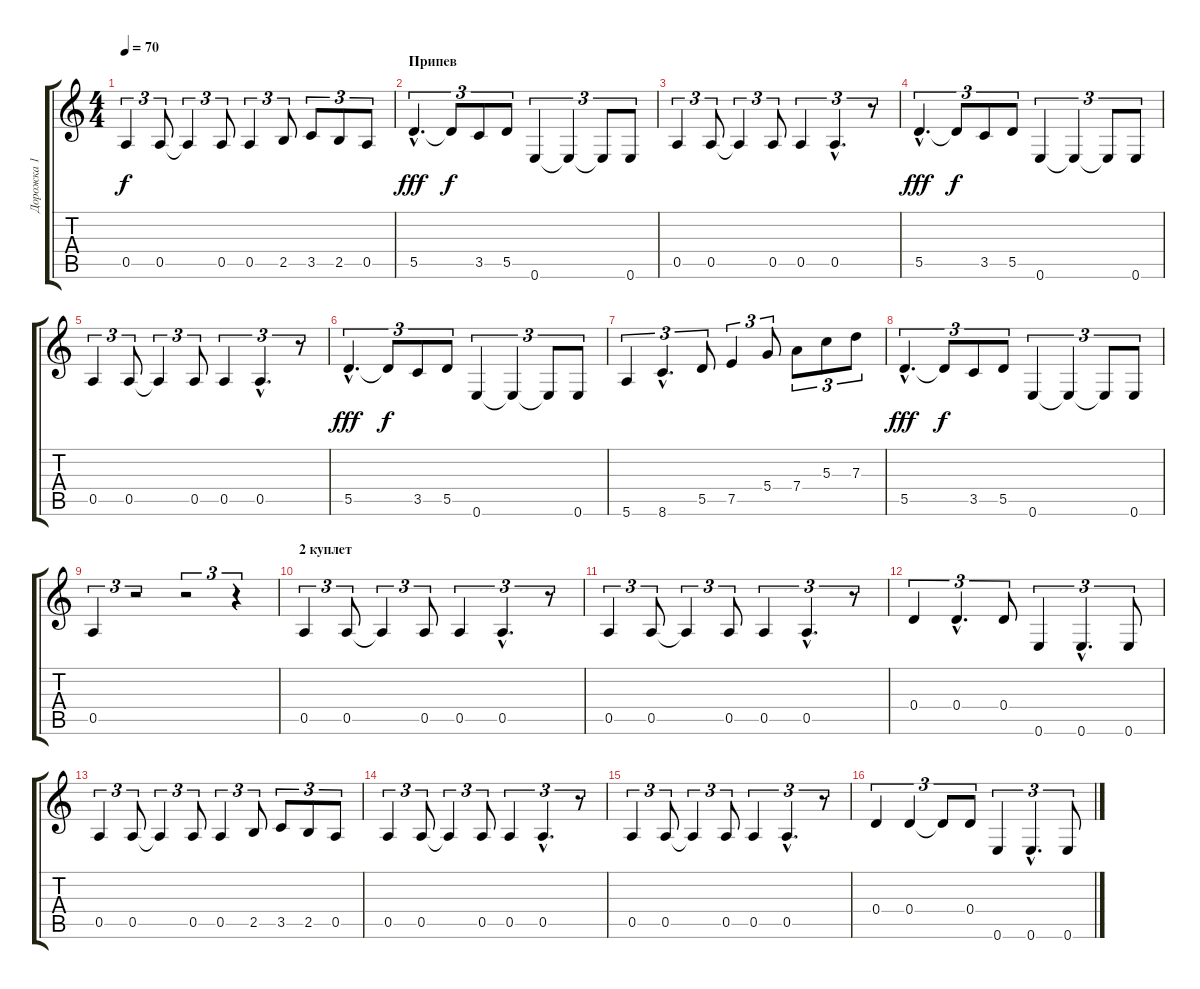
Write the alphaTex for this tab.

\track ("Дорожка 1" "Дорожка 1") {instrument electricbasspick}
\staff {score tabs}
\tuning (E4 B3 G3 D3 A2 E2) {hide}
\ts (4 4)
\tempo 70
\clef g2
\ks c
0.5.4{tu (3 2) dy f} 0.5.8{tu (3 2)} 0.5{t}.4{tu (3 2)} 0.5.8{tu (3 2)} 0.5.4{tu (3 2)} 2.5.8{tu (3 2)} 3.5.8{tu (3 2)} 2.5.8{tu (3 2)} 0.5.8{tu (3 2)} |
\section ("" "Припев")
5.5{hac}.4{d tu (3 2) dy fff} 5.5{t}.8{tu (3 2) dy f} 3.5.8{tu (3 2)} 5.5.8{tu (3 2)} 0.6.4{tu (3 2)} 0.6{t}.4{tu (3 2)} 0.6{t}.8{tu (3 2)} 0.6.8{tu (3 2)} |
0.5.4{tu (3 2)} 0.5.8{tu (3 2)} 0.5{t}.4{tu (3 2)} 0.5.8{tu (3 2)} 0.5.4{tu (3 2)} 0.5{hac}.4{d tu (3 2)} r.8{tu (3 2)} |
5.5{hac}.4{d tu (3 2) dy fff} 5.5{t}.8{tu (3 2) dy f} 3.5.8{tu (3 2)} 5.5.8{tu (3 2)} 0.6.4{tu (3 2)} 0.6{t}.4{tu (3 2)} 0.6{t}.8{tu (3 2)} 0.6.8{tu (3 2)} |
0.5.4{tu (3 2)} 0.5.8{tu (3 2)} 0.5{t}.4{tu (3 2)} 0.5.8{tu (3 2)} 0.5.4{tu (3 2)} 0.5{hac}.4{d tu (3 2)} r.8{tu (3 2)} |
5.5{hac}.4{d tu (3 2) dy fff} 5.5{t}.8{tu (3 2) dy f} 3.5.8{tu (3 2)} 5.5.8{tu (3 2)} 0.6.4{tu (3 2)} 0.6{t}.4{tu (3 2)} 0.6{t}.8{tu (3 2)} 0.6.8{tu (3 2)} |
5.6.4{tu (3 2)} 8.6{hac}.4{d tu (3 2)} 5.5.8{tu (3 2)} 7.5.4{tu (3 2)} 5.4.8{tu (3 2)} 7.4.8{tu (3 2)} 5.3.8{tu (3 2)} 7.3.8{tu (3 2)} |
5.5{hac}.4{d tu (3 2) dy fff} 5.5{t}.8{tu (3 2) dy f} 3.5.8{tu (3 2)} 5.5.8{tu (3 2)} 0.6.4{tu (3 2)} 0.6{t}.4{tu (3 2)} 0.6{t}.8{tu (3 2)} 0.6.8{tu (3 2)} |
0.5.4{tu (3 2)} r.2{tu (3 2)} r.2{tu (3 2)} r.4{tu (3 2)} |
\section ("" "2 куплет")
0.5.4{tu (3 2)} 0.5.8{tu (3 2)} 0.5{t}.4{tu (3 2)} 0.5.8{tu (3 2)} 0.5.4{tu (3 2)} 0.5{hac}.4{d tu (3 2)} r.8{tu (3 2)} |
0.5.4{tu (3 2)} 0.5.8{tu (3 2)} 0.5{t}.4{tu (3 2)} 0.5.8{tu (3 2)} 0.5.4{tu (3 2)} 0.5{hac}.4{d tu (3 2)} r.8{tu (3 2)} |
0.4.4{tu (3 2)} 0.4{hac}.4{d tu (3 2)} 0.4.8{tu (3 2)} 0.6.4{tu (3 2)} 0.6{hac}.4{d tu (3 2)} 0.6.8{tu (3 2)} |
0.5.4{tu (3 2)} 0.5.8{tu (3 2)} 0.5{t}.4{tu (3 2)} 0.5.8{tu (3 2)} 0.5.4{tu (3 2)} 2.5.8{tu (3 2)} 3.5.8{tu (3 2)} 2.5.8{tu (3 2)} 0.5.8{tu (3 2)} |
0.5.4{tu (3 2)} 0.5.8{tu (3 2)} 0.5{t}.4{tu (3 2)} 0.5.8{tu (3 2)} 0.5.4{tu (3 2)} 0.5{hac}.4{d tu (3 2)} r.8{tu (3 2)} |
0.5.4{tu (3 2)} 0.5.8{tu (3 2)} 0.5{t}.4{tu (3 2)} 0.5.8{tu (3 2)} 0.5.4{tu (3 2)} 0.5{hac}.4{d tu (3 2)} r.8{tu (3 2)} |
0.4.4{tu (3 2)} 0.4.4{tu (3 2)} 0.4{t}.8{tu (3 2)} 0.4.8{tu (3 2)} 0.6.4{tu (3 2)} 0.6{hac}.4{d tu (3 2)} 0.6.8{tu (3 2)}
